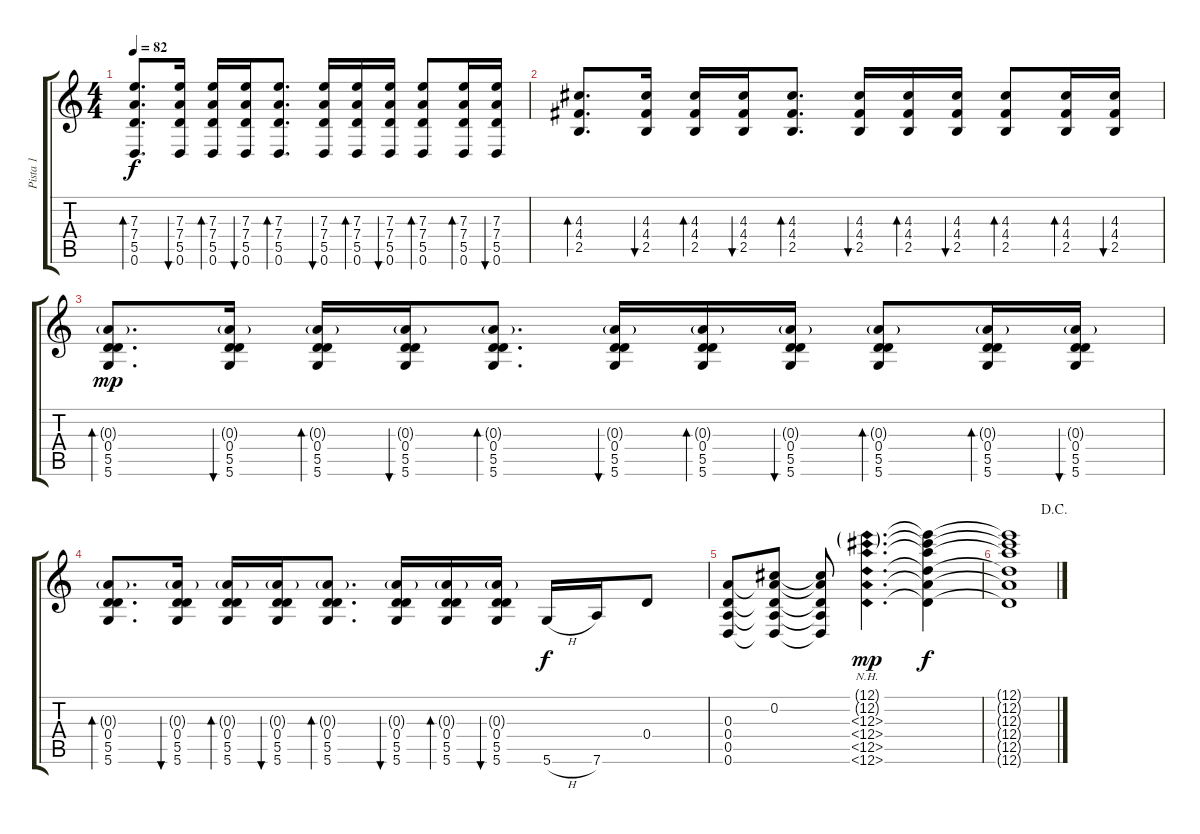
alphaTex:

\track ("Pista 1" "Pista 1") {instrument acousticguitarsteel}
\staff {score tabs}
\tuning (E4 Db4 A3 D3 A2 D2) {hide}
\ts (4 4)
\tempo 82
\clef g2
\ks c
(7.3 7.4 5.5 0.6).8{d bd 30 dy f} (7.3 7.4 5.5 0.6).16{bu 30} (7.3 7.4 5.5 0.6).16{bd 30} (7.3 7.4 5.5 0.6).16{bu 30} (7.3 7.4 5.5 0.6).8{d bd 30} (7.3 7.4 5.5 0.6).16{bu 30} (7.3 7.4 5.5 0.6).16{bd 30} (7.3 7.4 5.5 0.6).16{bu 30} (7.3 7.4 5.5 0.6).8{bd 30} (7.3 7.4 5.5 0.6).16{bd 30} (7.3 7.4 5.5 0.6).16{bu 30} |
(4.3 4.4 2.5).8{d bd 30} (4.3 4.4 2.5).16{bu 30} (4.3 4.4 2.5).16{bd 30} (4.3 4.4 2.5).16{bu 30} (4.3 4.4 2.5).8{d bd 30} (4.3 4.4 2.5).16{bu 30} (4.3 4.4 2.5).16{bd 30} (4.3 4.4 2.5).16{bu 30} (4.3 4.4 2.5).8{bd 30} (4.3 4.4 2.5).16{bd 30} (4.3 4.4 2.5).16{bu 30} |
(0.3{g} 0.4 5.5 5.6).8{d bd 30 dy mp} (0.3{g} 0.4 5.5 5.6).16{bu 30} (0.3{g} 0.4 5.5 5.6).16{bd 30} (0.3{g} 0.4 5.5 5.6).16{bu 30} (0.3{g} 0.4 5.5 5.6).8{d bd 30} (0.3{g} 0.4 5.5 5.6).16{bu 30} (0.3{g} 0.4 5.5 5.6).16{bd 30} (0.3{g} 0.4 5.5 5.6).16{bu 30} (0.3{g} 0.4 5.5 5.6).8{bd 30} (0.3{g} 0.4 5.5 5.6).16{bd 30} (0.3{g} 0.4 5.5 5.6).16{bu 30} |
(0.3{g} 0.4 5.5 5.6).8{d bd 30} (0.3{g} 0.4 5.5 5.6).16{bu 30} (0.3{g} 0.4 5.5 5.6).16{bd 30} (0.3{g} 0.4 5.5 5.6).16{bu 30} (0.3{g} 0.4 5.5 5.6).8{d bd 30} (0.3{g} 0.4 5.5 5.6).16{bu 30} (0.3{g} 0.4 5.5 5.6).16{bd 30} (0.3{g} 0.4 5.5 5.6).16{bu 30} 5.6{h}.16{dy f} 7.6.16 0.4.8 |
(0.3 0.4 0.5 0.6).8 (0.2 0.3{t} 0.4{t} 0.5{t} 0.6{t}).8 (0.2{t} 0.3{t} 0.4{t} 0.5{t} 0.6{t}).8 (12.1{nh g} 12.2{nh g} 12.3{nh} 12.4{nh} 12.5{nh} 12.6{nh}).4{d dy mp} (12.1{t} 12.2{t} 12.3{t} 12.4{t} 12.5{t} 12.6{t}).4{dy f} |
\jump dacapo
(12.1{t} 12.2{t} 12.3{t} 12.4{t} 12.5{t} 12.6{t}).1
